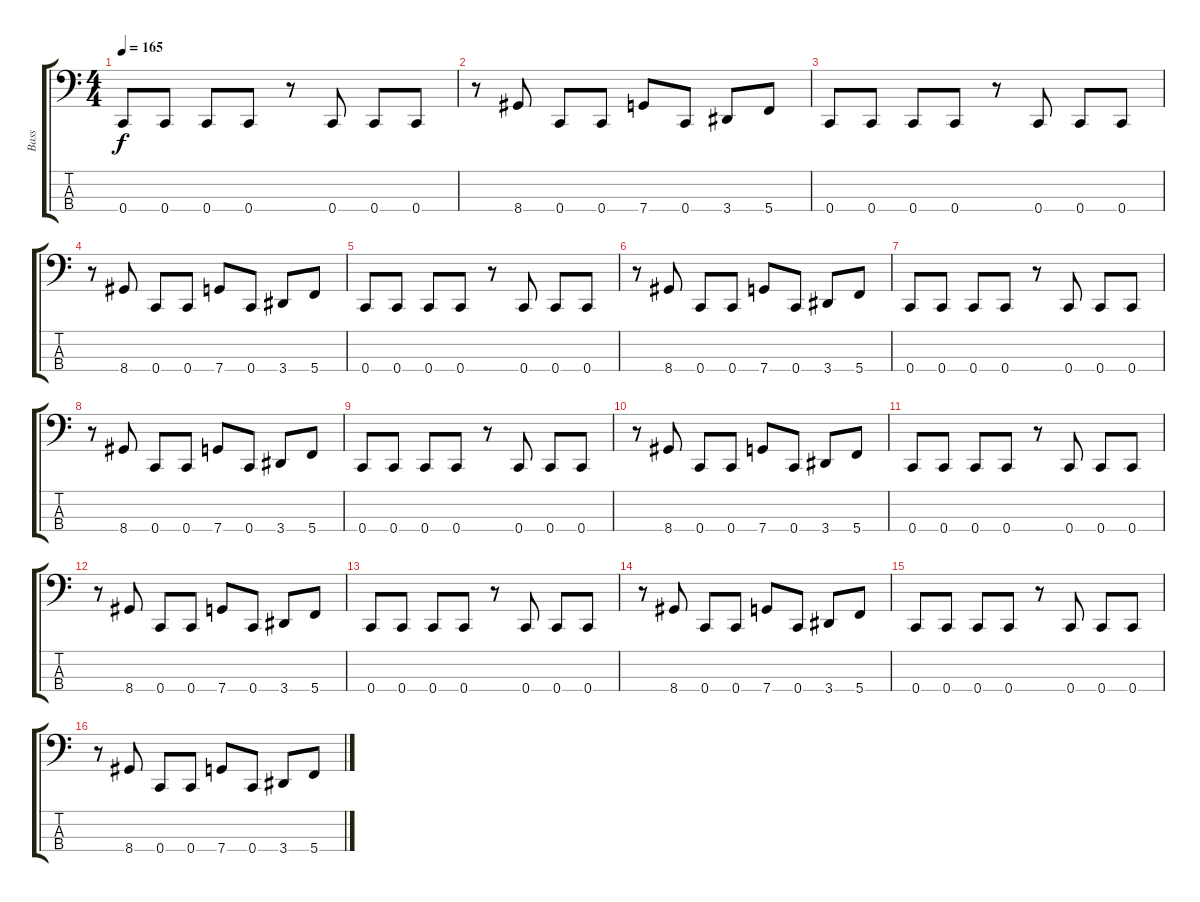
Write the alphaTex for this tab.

\track ("Bass" "Bass") {instrument electricbassfinger}
\staff {score tabs}
\tuning (F2 C2 G1 C1) {hide}
\ts (4 4)
\tempo 165
\clef f4
\ks c
0.4.8{dy f} 0.4.8 0.4.8 0.4.8 r.8 0.4.8 0.4.8 0.4.8 |
r.8 8.4.8 0.4.8 0.4.8 7.4.8 0.4.8 3.4.8 5.4.8 |
0.4.8 0.4.8 0.4.8 0.4.8 r.8 0.4.8 0.4.8 0.4.8 |
r.8 8.4.8 0.4.8 0.4.8 7.4.8 0.4.8 3.4.8 5.4.8 |
0.4.8 0.4.8 0.4.8 0.4.8 r.8 0.4.8 0.4.8 0.4.8 |
r.8 8.4.8 0.4.8 0.4.8 7.4.8 0.4.8 3.4.8 5.4.8 |
0.4.8 0.4.8 0.4.8 0.4.8 r.8 0.4.8 0.4.8 0.4.8 |
r.8 8.4.8 0.4.8 0.4.8 7.4.8 0.4.8 3.4.8 5.4.8 |
0.4.8 0.4.8 0.4.8 0.4.8 r.8 0.4.8 0.4.8 0.4.8 |
r.8 8.4.8 0.4.8 0.4.8 7.4.8 0.4.8 3.4.8 5.4.8 |
0.4.8 0.4.8 0.4.8 0.4.8 r.8 0.4.8 0.4.8 0.4.8 |
r.8 8.4.8 0.4.8 0.4.8 7.4.8 0.4.8 3.4.8 5.4.8 |
0.4.8 0.4.8 0.4.8 0.4.8 r.8 0.4.8 0.4.8 0.4.8 |
r.8 8.4.8 0.4.8 0.4.8 7.4.8 0.4.8 3.4.8 5.4.8 |
0.4.8 0.4.8 0.4.8 0.4.8 r.8 0.4.8 0.4.8 0.4.8 |
r.8 8.4.8 0.4.8 0.4.8 7.4.8 0.4.8 3.4.8 5.4.8
